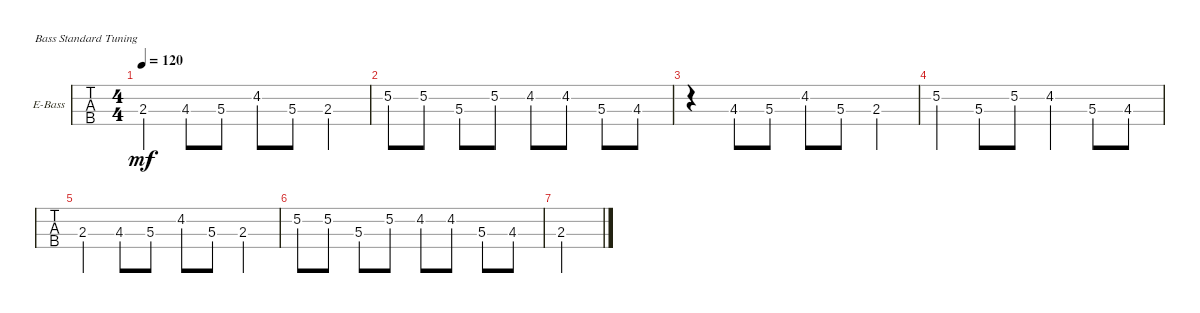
\defaultSystemsLayout 4
\bracketExtendMode groupsimilarinstruments
\firstSystemTrackNameOrientation horizontal
\otherSystemsTrackNameOrientation horizontal
\track ("Electric Bass" "E-Bass") {instrument electricbassfinger}
\staff {tabs}
\tuning (G2 D2 A1 E1)
\ts (4 4)
\tempo 120
\clef f4
\ks c
2.3.4{dy mf} 4.3.8 5.3.8 4.2.8 5.3.8 2.3.4 |
5.2.8 5.2.8 5.3.8 5.2.8 4.2.8 4.2.8 5.3.8 4.3.8 |
r.4 4.3.8 5.3.8 4.2.8 5.3.8 2.3.4 |
5.2.4 5.3.8 5.2.8 4.2.4 5.3.8 4.3.8 |
2.3.4 4.3.8 5.3.8 4.2.8 5.3.8 2.3.4 |
5.2.8 5.2.8 5.3.8 5.2.8 4.2.8 4.2.8 5.3.8 4.3.8 |
2.3.2
